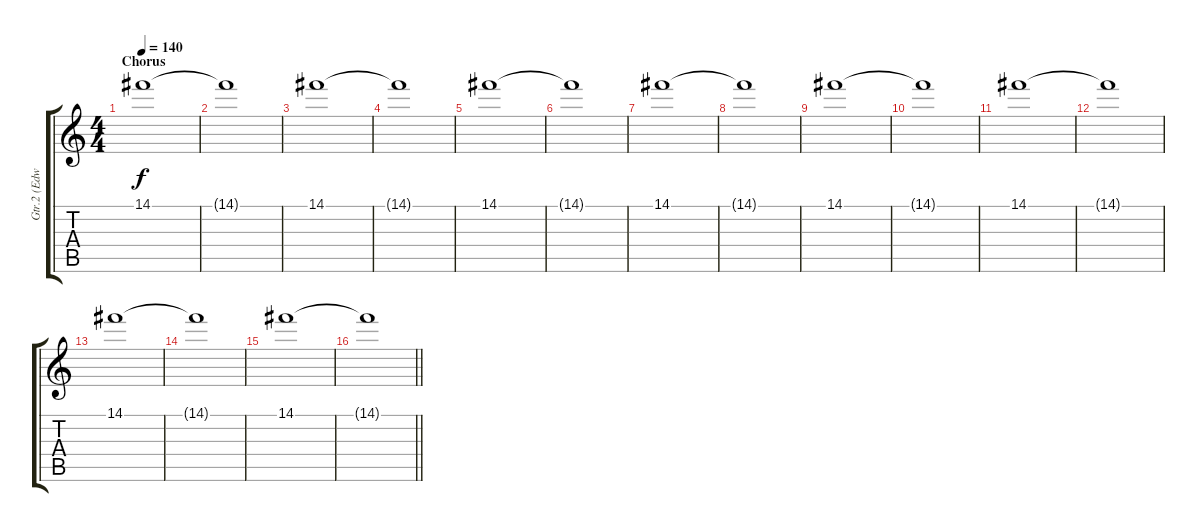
\track ("Gtr.2 (Edward O'Brien)" "Gtr.2 (Edw") {instrument electricguitarjazz}
\staff {score tabs}
\tuning (E4 B3 G3 D3 A2 E2) {hide}
\ts (4 4)
\section ("" "Chorus")
\tempo 140
\clef g2
\ks c
14.1.1{dy f volume 8} |
14.1{t}.1 |
14.1.1 |
14.1{t}.1 |
14.1.1 |
14.1{t}.1 |
14.1.1 |
14.1{t}.1 |
14.1.1 |
14.1{t}.1 |
14.1.1 |
14.1{t}.1 |
14.1.1 |
14.1{t}.1 |
14.1.1 |
\barLineRight lightlight
14.1{t}.1
